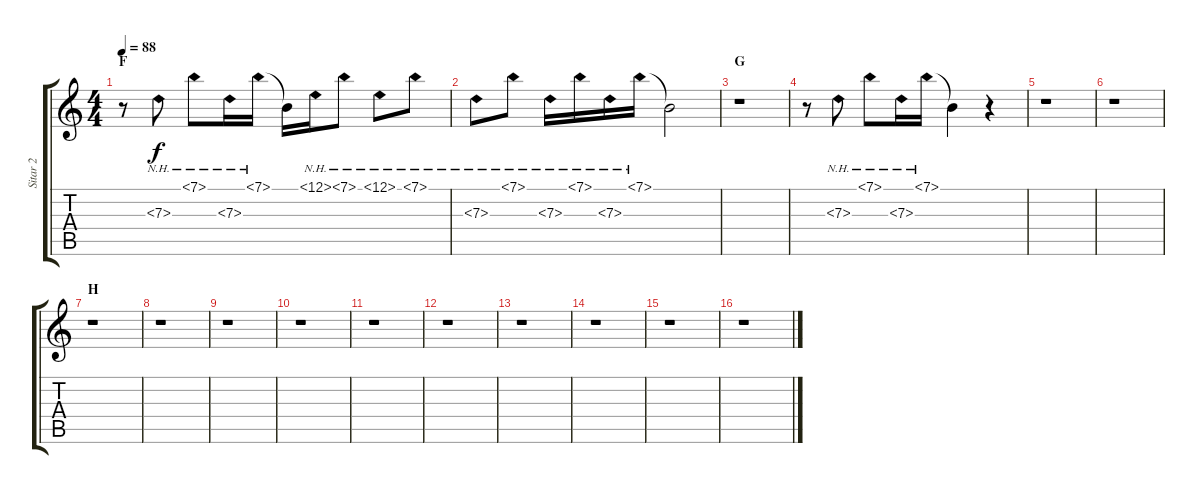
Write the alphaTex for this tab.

\track ("Sitar 2" "Sitar 2") {instrument sitar}
\staff {score tabs}
\tuning (E4 B3 G3 D3 A2 E2) {hide}
\ts (4 4)
\section ("" "F")
\tempo 88
\clef g2
\ks c
r.8{dy f} 7.3{nh}.8 7.1{nh}.8 7.3{nh}.16 7.1{nh}.16 7.1{t}.16 12.1{nh}.16 7.1{nh}.8 12.1{nh}.8 7.1{nh}.8 |
7.3{nh}.8 7.1{nh}.8 7.3{nh}.16 7.1{nh}.16 7.3{nh}.16 7.1{nh}.16 7.1{t}.2 |
\section ("" "G")
r.1 |
r.8 7.3{nh}.8 7.1{nh}.8 7.3{nh}.16 7.1{nh}.16 7.1{t}.4 r.4 |
r.1 |
r.1 |
\section ("" "H")
r.1 |
r.1 |
r.1 |
r.1 |
r.1 |
r.1 |
r.1 |
r.1 |
r.1 |
r.1
